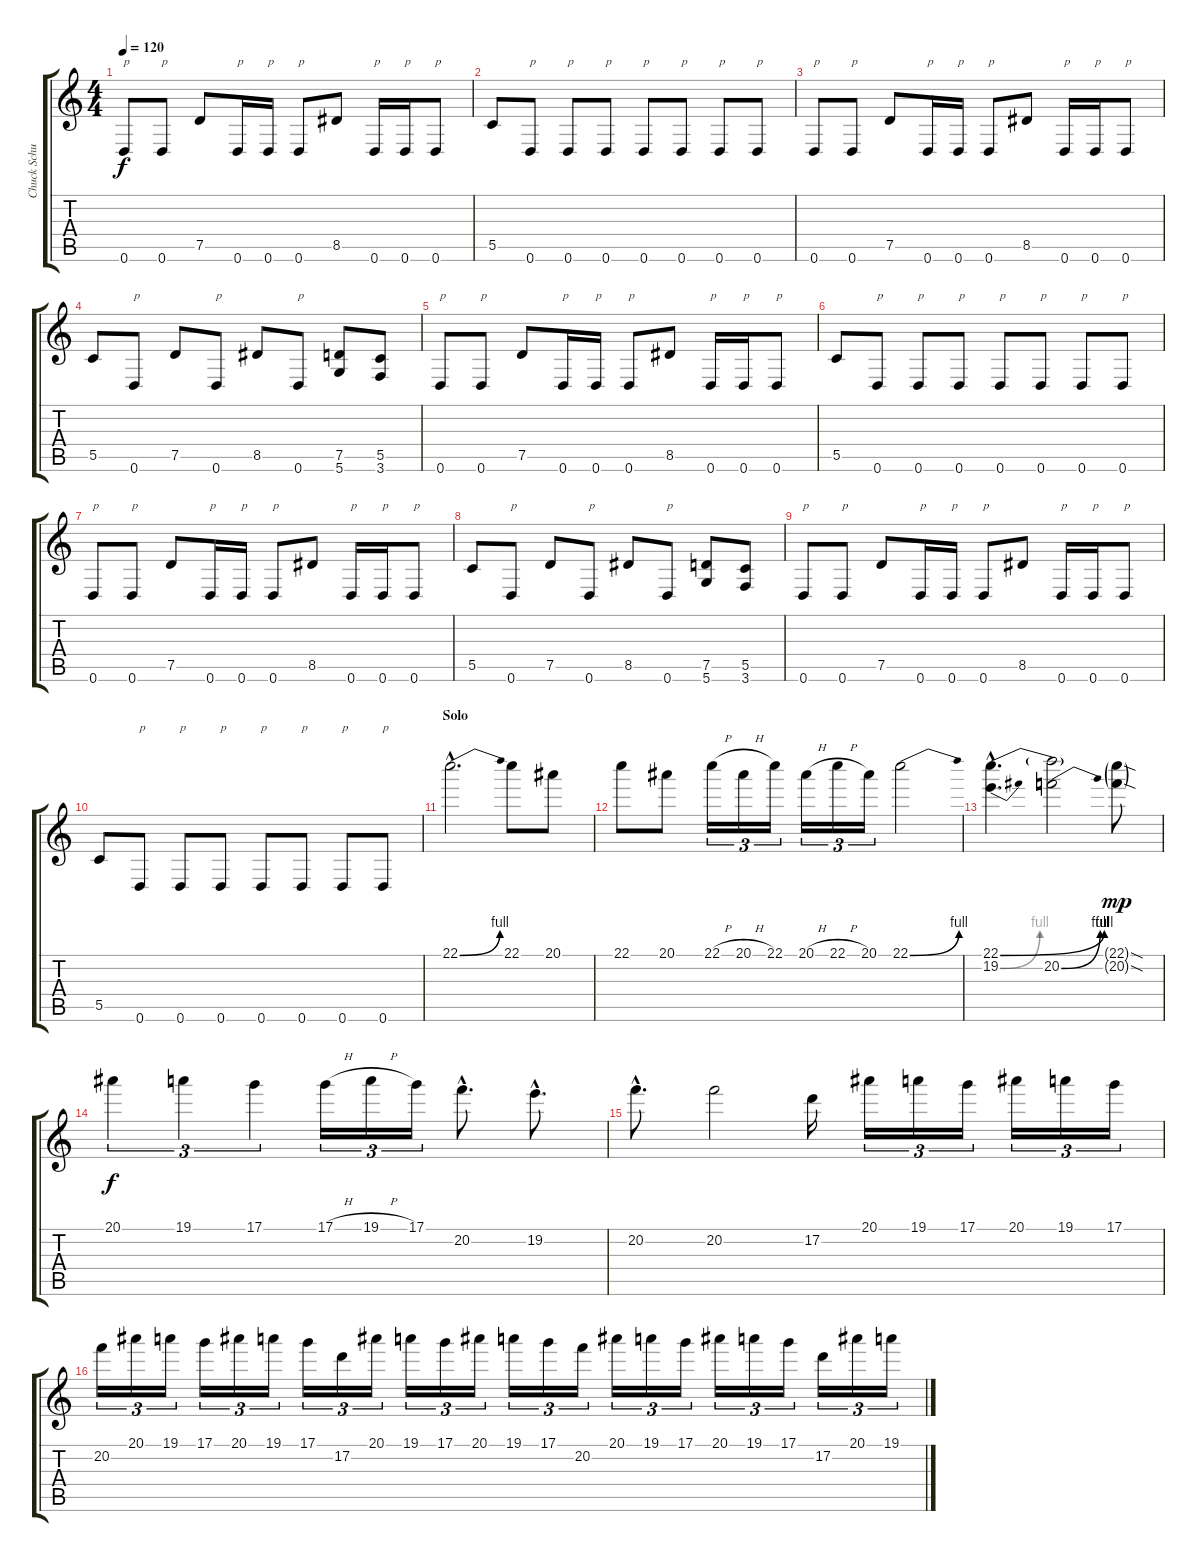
\track ("Chuck Schuldiner" "Chuck Schu") {instrument distortionguitar}
\staff {score tabs}
\tuning (D4 A3 F3 C3 G2 D2) {hide}
\ts (4 4)
\tempo 120
\clef g2
\ks c
0.6.8{txt "p" dy f} 0.6.8{txt "p"} 7.5.8 0.6.16{txt "p"} 0.6.16{txt "p"} 0.6.8{txt "p"} 8.5.8 0.6.16{txt "p"} 0.6.16{txt "p"} 0.6.8{txt "p"} |
5.5.8 0.6.8{txt "p"} 0.6.8{txt "p"} 0.6.8{txt "p"} 0.6.8{txt "p"} 0.6.8{txt "p"} 0.6.8{txt "p"} 0.6.8{txt "p"} |
0.6.8{txt "p"} 0.6.8{txt "p"} 7.5.8 0.6.16{txt "p"} 0.6.16{txt "p"} 0.6.8{txt "p"} 8.5.8 0.6.16{txt "p"} 0.6.16{txt "p"} 0.6.8{txt "p"} |
5.5.8 0.6.8{txt "p"} 7.5.8 0.6.8{txt "p"} 8.5.8 0.6.8{txt "p"} (7.5 5.6).8 (5.5 3.6).8 |
0.6.8{txt "p"} 0.6.8{txt "p"} 7.5.8 0.6.16{txt "p"} 0.6.16{txt "p"} 0.6.8{txt "p"} 8.5.8 0.6.16{txt "p"} 0.6.16{txt "p"} 0.6.8{txt "p"} |
5.5.8 0.6.8{txt "p"} 0.6.8{txt "p"} 0.6.8{txt "p"} 0.6.8{txt "p"} 0.6.8{txt "p"} 0.6.8{txt "p"} 0.6.8{txt "p"} |
0.6.8{txt "p"} 0.6.8{txt "p"} 7.5.8 0.6.16{txt "p"} 0.6.16{txt "p"} 0.6.8{txt "p"} 8.5.8 0.6.16{txt "p"} 0.6.16{txt "p"} 0.6.8{txt "p"} |
5.5.8 0.6.8{txt "p"} 7.5.8 0.6.8{txt "p"} 8.5.8 0.6.8{txt "p"} (7.5 5.6).8 (5.5 3.6).8 |
0.6.8{txt "p"} 0.6.8{txt "p"} 7.5.8 0.6.16{txt "p"} 0.6.16{txt "p"} 0.6.8{txt "p"} 8.5.8 0.6.16{txt "p"} 0.6.16{txt "p"} 0.6.8{txt "p"} |
5.5.8 0.6.8{txt "p"} 0.6.8{txt "p"} 0.6.8{txt "p"} 0.6.8{txt "p"} 0.6.8{txt "p"} 0.6.8{txt "p"} 0.6.8{txt "p"} |
\section ("" "Solo")
22.1{be (bend 0 0 60 4) hac}.2{d} 22.1.8 20.1.8 |
22.1.8 20.1.8 22.1{h}.16{tu (3 2)} 20.1{h}.16{tu (3 2)} 22.1.16{tu (3 2)} 20.1{h}.16{tu (3 2)} 22.1{h}.16{tu (3 2)} 20.1.16{tu (3 2)} 22.1{be (bend 0 0 60 4)}.2 |
(22.1{be (bend 0 0 60 4) hac} 19.2{be (bend 0 0 60 4) hac}).4{d} (22.1{t} 20.2{be (bend 0 0 60 4)}).2 (22.1{sod g} 20.2{sod g}).8{dy mp} |
20.1.4{tu (3 2) dy f} 19.1.4{tu (3 2)} 17.1.4{tu (3 2)} 17.1{h}.16{tu (3 2)} 19.1{h}.16{tu (3 2)} 17.1.16{tu (3 2)} 20.2{hac}.8{d} 19.2{hac}.8{d} |
20.2{hac}.8{d} 20.2.2 17.2.16 20.1.16{tu (3 2)} 19.1.16{tu (3 2)} 17.1.16{tu (3 2)} 20.1.16{tu (3 2)} 19.1.16{tu (3 2)} 17.1.16{tu (3 2)} |
20.2.16{tu (3 2)} 20.1.16{tu (3 2)} 19.1.16{tu (3 2)} 17.1.16{tu (3 2)} 20.1.16{tu (3 2)} 19.1.16{tu (3 2)} 17.1.16{tu (3 2)} 17.2.16{tu (3 2)} 20.1.16{tu (3 2)} 19.1.16{tu (3 2)} 17.1.16{tu (3 2)} 20.1.16{tu (3 2)} 19.1.16{tu (3 2)} 17.1.16{tu (3 2)} 20.2.16{tu (3 2)} 20.1.16{tu (3 2)} 19.1.16{tu (3 2)} 17.1.16{tu (3 2)} 20.1.16{tu (3 2)} 19.1.16{tu (3 2)} 17.1.16{tu (3 2)} 17.2.16{tu (3 2)} 20.1.16{tu (3 2)} 19.1.16{tu (3 2)}
